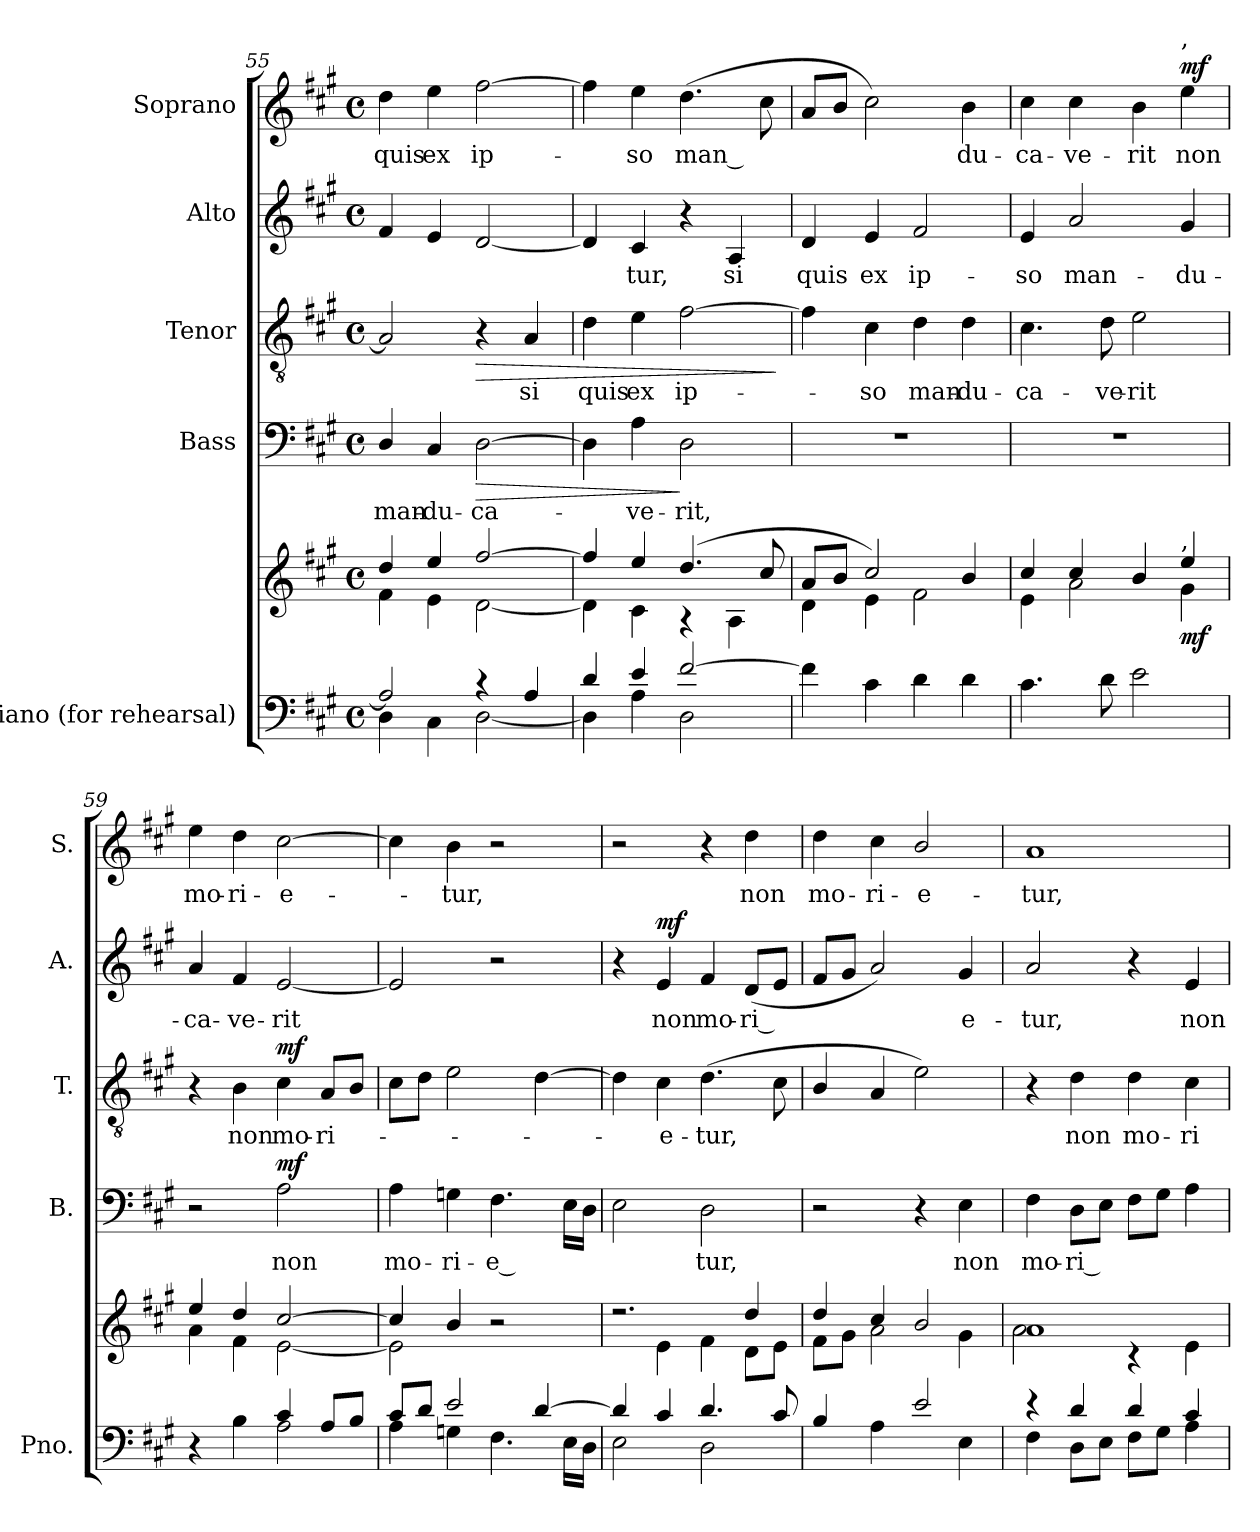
**kern	**kern	**dynam	**kern	**text	**dynam	**kern	**text	**dynam	**kern	**text	**dynam	**kern	**text	**dynam
*part5	*part5	*part5	*part4	*part4	*part4	*part3	*part3	*part3	*part2	*part2	*part2	*part1	*part1	*part1
*staff6	*staff5	*staff5/6	*staff4	*staff4	*staff4	*staff3	*staff3	*staff3	*staff2	*staff2	*staff2	*staff1	*staff1	*staff1
*I"Piano (for  rehearsal)	*	*	*I"Bass	*	*	*I"Tenor	*	*	*I"Alto	*	*	*I"Soprano	*	*
*I'Pno.	*	*	*I'B.	*	*	*I'T.	*	*	*I'A.	*	*	*I'S.	*	*
*clefF4	*clefG2	*	*clefF4	*	*	*clefGv2	*	*	*clefG2	*	*	*clefG2	*	*
*k[f#c#g#]	*k[f#c#g#]	*	*k[f#c#g#]	*	*	*k[f#c#g#]	*	*	*k[f#c#g#]	*	*	*k[f#c#g#]	*	*
*A:	*A:	*	*A:	*	*	*A:	*	*	*A:	*	*	*A:	*	*
*M4/4	*M4/4	*	*M4/4	*	*	*M4/4	*	*	*M4/4	*	*	*M4/4	*	*
*met(c)	*met(c)	*	*met(c)	*	*	*met(c)	*	*	*met(c)	*	*	*met(c)	*	*
=55	=55	=55	=55	=55	=55	=55	=55	=55	=55	=55	=55	=55	=55	=55
*^	*^	*	*	*	*	*	*	*	*	*	*	*	*	*
!	!	!	!	!	!	!LO:LY:b	!	!	!	!	!	!	!	!	!LO:LY:b	!
2A/]	4D\	4dd/	4f#\	.	4D/	man-	.	2A/]	.	.	4f#/	.	.	4dd\	quis	.
!	!	!	!	!	!	!LO:LY:b	!	!	!	!	!	!	!	!	!LO:LY:b	!
.	4C#\	4ee/	4e\	.	4C#/	-du-	.	.	.	.	4e/	.	.	4ee\	ex	.
!	!	!	!	!	!	!LO:LY:b	!LO:HP:b	!	!	!LO:HP:b	!	!	!	!	!LO:LY:b	!
4r	[2D\	[2ff#/	[2d\	.	[2D\	-ca-	>	4r	.	>	[2d/	.	.	[2ff#\	ip-	.
!	!	!	!	!	!	!	!	!	!LO:LY:b	!	!	!	!	!	!	!
4A/	.	.	.	.	.	.	.	4A/	si	.	.	.	.	.	.	.
=56	=56	=56	=56	=56	=56	=56	=56	=56	=56	=56	=56	=56	=56	=56	=56	=56
!	!	!	!	!	!	!	!	!	!LO:LY:b	!	!	!	!	!	!	!
4d/	4D\]	4ff#/]	4d\]	.	4D\]	.	.	4d\	quis	.	4d/]	.	.	4ff#\]	.	.
!	!	!	!	!	!	!LO:LY:b	!	!	!LO:LY:b	!	!	!LO:LY:b	!	!	!LO:LY:b	!
4e/	4A\	4ee/	4c#\	.	4A\	-ve-	.	4e\	ex	.	4c#/	-tur,	.	4ee\	-so	.
!	!	!	!	!	!	!LO:LY:b	!	!	!LO:LY:b	!	!	!	!	!	!LO:LY:b	!
[2f#/	2D\	(>4.dd/	4r	.	2D\	-rit,	]	[2f#\	ip-	.	4r	.	.	(>4.dd\	man --	.
!	!	!	!	!	!	!	!	!	!	!	!	!LO:LY:b	!	!	!	!
.	.	.	4A\	.	.	.	.	.	.	.	4A/	si	.	.	.	.
.	.	8cc#/	.	.	.	.	.	.	.	.	.	.	.	8cc#\	.	.
*v	*v	*	*	*	*	*	*	*	*	*	*	*	*	*	*	*
*	*v	*v	*	*	*	*	*	*	*	*	*	*	*	*	*
.	.	.	.	.	.	.	.	]	.	.	.	.	.	.
=57	=57	=57	=57	=57	=57	=57	=57	=57	=57	=57	=57	=57	=57	=57
*	*^	*	*	*	*	*	*	*	*	*	*	*	*	*
!	!	!	!	!	!	!	!	!	!	!	!LO:LY:b	!	!	!	!
4f#\]	8a/L	4d\	.	1r	.	.	4f#\]	.	.	4d/	quis	.	8a/L	.	.
.	8b/J	.	.	.	.	.	.	.	.	.	.	.	8b/J	.	.
!	!	!	!	!	!	!	!	!LO:LY:b	!	!	!LO:LY:b	!	!	!	!
4c#\	2cc#/)	4e\	.	.	.	.	4c#\	-so	.	4e/	ex	.	2cc#\)	.	.
!	!	!	!	!	!	!	!	!LO:LY:b	!	!	!LO:LY:b	!	!	!	!
4d\	.	2f#\	.	.	.	.	4d\	man-	.	2f#/	ip-	.	.	.	.
!	!	!	!	!	!	!	!	!LO:LY:b	!	!	!	!	!	!LO:LY:b	!
4d\	4b/	.	.	.	.	.	4d\	-du-	.	.	.	.	4b\	-du-	.
=58	=58	=58	=58	=58	=58	=58	=58	=58	=58	=58	=58	=58	=58	=58	=58
!	!	!	!	!	!	!	!	!LO:LY:b	!	!	!LO:LY:b	!	!	!LO:LY:b	!
4.c#\	4cc#/	4e\	.	1r	.	.	4.c#\	-ca-	.	4e/	-so	.	4cc#\	-ca-	.
!	!	!	!	!	!	!	!	!	!	!	!LO:LY:b	!	!	!LO:LY:b	!
.	4cc#/	2a\	.	.	.	.	.	.	.	2a/	man-	.	4cc#\	-ve-	.
!	!	!	!	!	!	!	!	!LO:LY:b	!	!	!	!	!	!	!
8d\	.	.	.	.	.	.	8d\	-ve-	.	.	.	.	.	.	.
!	!	!	!	!	!	!	!	!LO:LY:b	!	!	!	!	!	!LO:LY:b	!
2e\	4b/	.	.	.	.	.	2e\	-rit	.	.	.	.	4b\	-rit	.
!	!	!	!	!	!	!	!	!	!	!	!	!	!LO:TX:a:t=,	!	!
!	!LO:TX:a:t=,	!	!	!	!	!	!	!	!	!	!	!	!	!	!
!	!	!	!LO:DY:b	!	!	!	!	!	!	!	!LO:LY:b	!	!	!LO:LY:b	!LO:DY:a
.	4ee/	4g#\	mf	.	.	.	.	.	.	4g#/	-du-	.	4ee\	non	mf
=59	=59	=59	=59	=59	=59	=59	=59	=59	=59	=59	=59	=59	=59	=59	=59
*^	*	*	*	*	*	*	*	*	*	*	*	*	*	*	*
!	!	!	!	!	!	!	!	!	!	!	!	!LO:LY:b	!	!	!LO:LY:b	!
4r	2ryy	4ee/	4a\	.	2r	.	.	4r	.	.	4a/	-ca-	.	4ee\	mo-	.
!	!	!	!	!	!	!	!	!	!LO:LY:b	!	!	!LO:LY:b	!	!	!LO:LY:b	!
4B\	.	4dd/	4f#\	.	.	.	.	4B\	non	.	4f#/	-ve-	.	4dd\	-ri-	.
!	!	!	!	!	!	!LO:LY:b	!LO:DY:a	!	!LO:LY:b	!LO:DY:b	!	!LO:LY:b	!	!	!LO:LY:b	!
4c#/	2A\	[2cc#/	[2e\	.	2A\	non	mf	4c#\	mo-	mf	[2e/	-rit	.	[2cc#\	e--	.
!	!	!	!	!	!	!	!	!	!LO:LY:b	!	!	!	!	!	!	!
8A/L	.	.	.	.	.	.	.	8A/L	-ri--	.	.	.	.	.	.	.
8B/J	.	.	.	.	.	.	.	8B/J	.	.	.	.	.	.	.	.
!!LO:LB:g=z
=60	=60	=60	=60	=60	=60	=60	=60	=60	=60	=60	=60	=60	=60	=60	=60	=60
!	!	!	!	!	!	!LO:LY:b	!	!	!	!	!	!	!	!	!	!
8c#/L	4A\	4cc#/]	2e\]	.	4A\	mo-	.	8c#\L	.	.	2e/]	.	.	4cc#\]	.	.
8d/J	.	.	.	.	.	.	.	8d\J	.	.	.	.	.	.	.	.
!	!	!	!	!	!	!LO:LY:b	!	!	!	!	!	!	!	!	!LO:LY:b	!
2e/	4Gn\	4b/	.	.	4Gn\	-ri-	.	2e\	.	.	.	.	.	4b\	-tur,	.
!	!	!	!	!	!	!LO:LY:b	!	!	!	!	!	!	!	!	!	!
.	4.F#\	2r	2ryy	.	4.F#\	-e --	.	.	.	.	2r	.	.	2r	.	.
[4d/	.	.	.	.	.	.	.	[4d\	.	.	.	.	.	.	.	.
.	16E\LL	.	.	.	16E\LL	.	.	.	.	.	.	.	.	.	.	.
.	16D\JJ	.	.	.	16D\JJ	.	.	.	.	.	.	.	.	.	.	.
=61	=61	=61	=61	=61	=61	=61	=61	=61	=61	=61	=61	=61	=61	=61	=61	=61
4d/]	2E\	2.r	4ryy	.	2E\	.	.	4d\]	.	.	4r	.	.	2r	.	.
!	!	!	!	!	!	!	!	!	!LO:LY:b	!	!	!LO:LY:b	!LO:DY:a	!	!	!
4c#/	.	.	4e\	.	.	.	.	4c#\	-e-	.	4e/	non	mf	.	.	.
!	!	!	!	!	!	!LO:LY:b	!	!	!LO:LY:b	!	!	!LO:LY:b	!	!	!	!
4.d/	2D\	.	4f#\	.	2D\	-tur,	.	(>4.d\	-tur,	.	4f#/	mo-	.	4r	.	.
!	!	!	!	!	!	!	!	!	!	!	!	!LO:LY:b	!	!	!LO:LY:b	!
.	.	4dd/	8d\L	.	.	.	.	.	.	.	(<8d/L	-ri --	.	4dd\	non	.
8c#/	.	.	8e\J	.	.	.	.	8c#\	.	.	8e/J	.	.	.	.	.
=62	=62	=62	=62	=62	=62	=62	=62	=62	=62	=62	=62	=62	=62	=62	=62	=62
!	!	!	!	!	!	!	!	!	!	!	!	!	!	!	!LO:LY:b	!
4B/	2.ryy	4dd/	8f#\L	.	2r	.	.	4B/	.	.	8f#/L	.	.	4dd\	mo-	.
.	.	.	8g#\J	.	.	.	.	.	.	.	8g#/J	.	.	.	.	.
!	!	!	!	!	!	!	!	!	!	!	!	!	!	!	!LO:LY:b	!
4A\	.	4cc#/	2a\	.	.	.	.	4A/	.	.	2a/)	.	.	4cc#\	-ri-	.
!	!	!	!	!	!	!	!	!	!	!	!	!	!	!	!LO:LY:b	!
2e/	.	2b/	.	.	4r	.	.	2e\)	.	.	.	.	.	2b/	-e-	.
!	!	!	!	!	!	!LO:LY:b	!	!	!	!	!	!LO:LY:b	!	!	!	!
.	4E\	.	4g#\	.	4E\	non	.	.	.	.	4g#/	-e-	.	.	.	.
=63	=63	=63	=63	=63	=63	=63	=63	=63	=63	=63	=63	=63	=63	=63	=63	=63
!	!	!	!	!	!	!LO:LY:b	!	!	!	!	!	!LO:LY:b	!	!	!LO:LY:b	!
4r	4F#\	1a	2a\	.	4F#\	mo-	.	4r	.	.	2a/	-tur,	.	1a	-tur,	.
!	!	!	!	!	!	!LO:LY:b	!	!	!LO:LY:b	!	!	!	!	!	!	!
4d/	8D\L	.	.	.	8D\L	-ri --	.	4d\	non	.	.	.	.	.	.	.
.	8E\J	.	.	.	8E\J	.	.	.	.	.	.	.	.	.	.	.
!	!	!	!	!	!	!	!	!	!LO:LY:b	!	!	!	!	!	!	!
4d/	8F#\L	.	4r	.	8F#\L	.	.	4d\	mo-	.	4r	.	.	.	.	.
.	8G#\J	.	.	.	8G#\J	.	.	.	.	.	.	.	.	.	.	.
!	!	!	!	!	!	!	!	!	!LO:LY:b	!	!	!LO:LY:b	!	!	!	!
4c#/	4A\	.	4e\	.	4A\	.	.	4c#\	-ri-	.	4e/	non	.	.	.	.
*v	*v	*	*	*	*	*	*	*	*	*	*	*	*	*	*	*
*	*v	*v	*	*	*	*	*	*	*	*	*	*	*	*	*
=	=	=	=	=	=	=	=	=	=	=	=	=	=	=
*-	*-	*-	*-	*-	*-	*-	*-	*-	*-	*-	*-	*-	*-	*-
